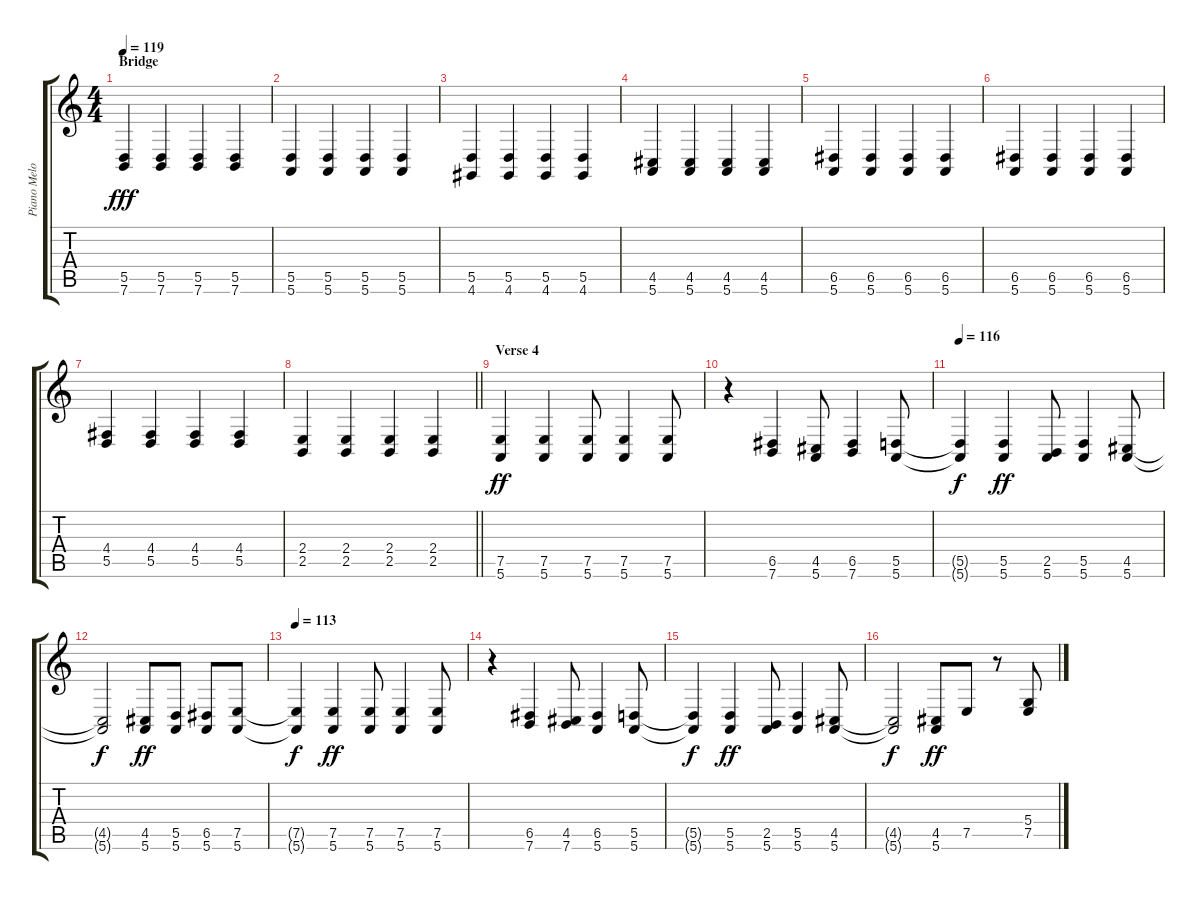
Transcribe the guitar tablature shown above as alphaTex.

\track ("Piano Melody (Paul McCartney)" "Piano Melo") {instrument acousticgrandpiano}
\staff {score tabs}
\tuning (E4 B3 G3 D3 A2 E2) {hide}
\ts (4 4)
\section ("" "Bridge")
\tempo 119
\clef g2
\ks c
(5.5 7.6).4{dy fff} (5.5 7.6).4 (5.5 7.6).4 (5.5 7.6).4 |
(5.5 5.6).4 (5.5 5.6).4 (5.5 5.6).4 (5.5 5.6).4 |
(5.5 4.6).4 (5.5 4.6).4 (5.5 4.6).4 (5.5 4.6).4 |
(4.5 5.6).4 (4.5 5.6).4 (4.5 5.6).4 (4.5 5.6).4 |
(6.5 5.6).4 (6.5 5.6).4 (6.5 5.6).4 (6.5 5.6).4 |
(6.5 5.6).4 (6.5 5.6).4 (6.5 5.6).4 (6.5 5.6).4 |
(4.4 5.5).4 (4.4 5.5).4 (4.4 5.5).4 (4.4 5.5).4 |
\barLineRight lightlight
(2.4 2.5).4 (2.4 2.5).4 (2.4 2.5).4 (2.4 2.5).4 |
\section ("" "Verse 4")
(7.5 5.6).4{dy ff} (7.5 5.6).4 (7.5 5.6).8 (7.5 5.6).4 (7.5 5.6).8 |
r.4 (6.5 7.6).4 (4.5 5.6).8 (6.5 7.6).4 (5.5 5.6).8 |
\tempo 116
(5.5{t} 5.6{t}).4{dy f} (5.5 5.6).4{dy ff} (2.5 5.6).8 (5.5 5.6).4 (4.5 5.6).8 |
(4.5{t} 5.6{t}).2{dy f} (4.5 5.6).8{dy ff} (5.5 5.6).8 (6.5 5.6).8 (7.5 5.6).8 |
\tempo 113
(7.5{t} 5.6{t}).4{dy f} (7.5 5.6).4{dy ff} (7.5 5.6).8 (7.5 5.6).4 (7.5 5.6).8 |
r.4 (6.5 7.6).4 (4.5 7.6).8 (6.5 5.6).4 (5.5 5.6).8 |
(5.5{t} 5.6{t}).4{dy f} (5.5 5.6).4{dy ff} (2.5 5.6).8 (5.5 5.6).4 (4.5 5.6).8 |
(4.5{t} 5.6{t}).2{dy f} (4.5 5.6).8{dy ff} 7.5.8 r.8 (5.4 7.5).8
